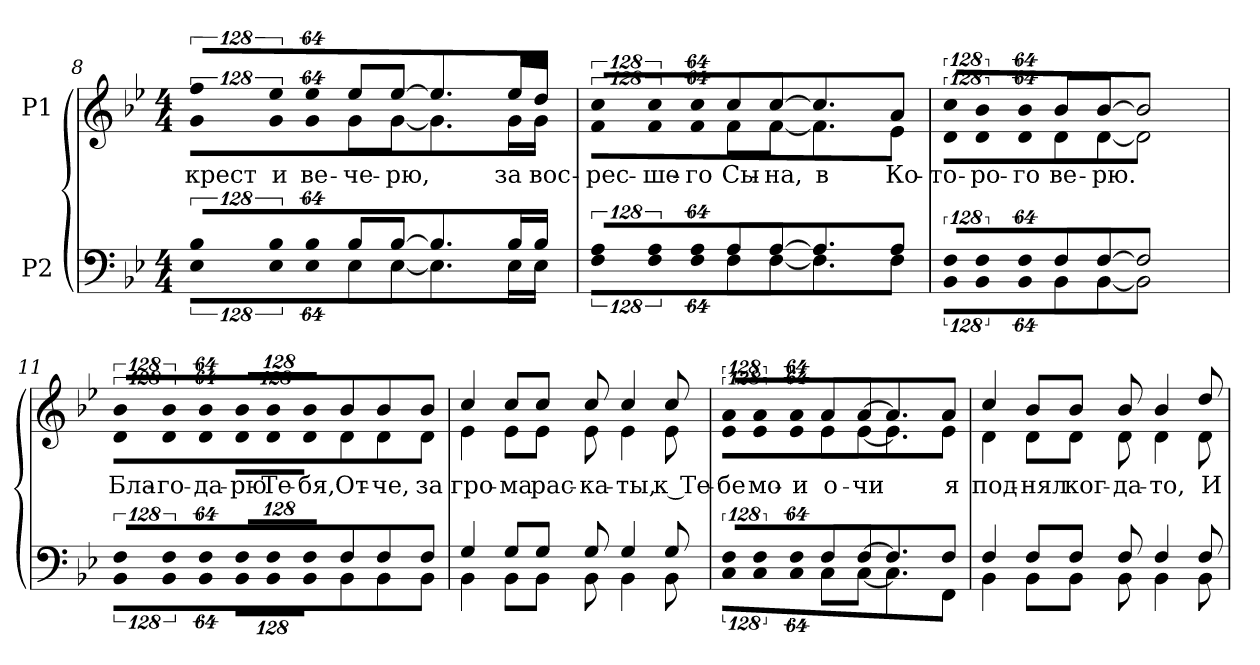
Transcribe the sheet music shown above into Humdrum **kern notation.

**kern	**kern	**text
*part2	*part1	*part1
*staff2	*staff1	*staff1
*I"P2	*I"P1	*
*clefF4	*clefG2	*
*k[b-e-]	*k[b-e-]	*
*B-:	*B-:	*
*M4/4	*M4/4	*
=8	=8	=8
*^	*^	*
!LO:N:vis=8	!LO:N:vis=8	!LO:N:vis=8	!LO:N:vis=8	!
!	!	!	!	!LO:LY:b:color=#000000
1024%85B-i/L	1024%85E-i\L	1024%85ffi/L	1024%85gi\L	крест
!LO:N:vis=8	!LO:N:vis=8	!LO:N:vis=8	!LO:N:vis=8	!
!	!	!	!	!LO:LY:b:color=#000000
1024%85B-i/	1024%85E-i\	1024%85ee-i/	1024%85gi\	и
!LO:N:vis=8	!LO:N:vis=8	!LO:N:vis=8	!LO:N:vis=8	!
!	!	!	!	!LO:LY:b:color=#000000
512%43B-i/J	512%43E-i\J	512%43ee-i/J	512%43gi\J	ве-
!	!	!	!	!LO:LY:b:color=#000000
8B-i/L	8E-i\L	8ee-i/L	8gi\L	-че-
!	!	!	!	!LO:LY:b:color=#000000
[8B-i/J	[8E-i\J	[8ee-i/J	[8gi\J	-рю,
4.B-i/]	4.E-i\]	4.ee-i/]	4.gi\]	.
!	!	!	!	!LO:LY:b:color=#000000
16B-i/LL	16E-i\LL	16ee-i/LL	16gi\LL	за
!	!	!	!	!LO:LY:b:color=#000000
16B-i/JJ	16E-i\JJ	16ddi/JJ	16gi\JJ	вос-
!!LO:LB:g=z	!!
=9	=9	=9	=9	=9
!LO:N:vis=8	!LO:N:vis=8	!LO:N:vis=8	!LO:N:vis=8	!
!	!	!	!	!LO:LY:b:color=#000000
1024%85Ai/L	1024%85Fi\L	1024%85cci/L	1024%85fi\L	-рес-
!LO:N:vis=8	!LO:N:vis=8	!LO:N:vis=8	!LO:N:vis=8	!
!	!	!	!	!LO:LY:b:color=#000000
1024%85Ai/	1024%85Fi\	1024%85cci/	1024%85fi\	-ше-
!LO:N:vis=8	!LO:N:vis=8	!LO:N:vis=8	!LO:N:vis=8	!
!	!	!	!	!LO:LY:b:color=#000000
512%43Ai/J	512%43Fi\J	512%43cci/J	512%43fi\J	-го
!	!	!	!	!LO:LY:b:color=#000000
8Ai/L	8Fi\L	8cci/L	8fi\L	Сы-
!	!	!	!	!LO:LY:b:color=#000000
[8Ai/J	[8Fi\J	[8cci/J	[8fi\J	-на,
!	!	!	!	!LO:LY:b:color=#000000
4.Ai/]	4.Fi\]	4.cci/]	4.fi\]	в
!	!	!	!	!LO:LY:b:color=#000000
8Ai/	8Fi\	8ai/	8e-i\	Ко-
=10	=10	=10	=10	=10
!LO:N:vis=8	!LO:N:vis=8	!LO:N:vis=8	!LO:N:vis=8	!
!	!	!	!	!LO:LY:b:color=#000000
1024%85Fi/L	1024%85BB-i\L	1024%85cci/L	1024%85di\L	-то-
!LO:N:vis=8	!LO:N:vis=8	!LO:N:vis=8	!LO:N:vis=8	!
!	!	!	!	!LO:LY:b:color=#000000
1024%85Fi/	1024%85BB-i\	1024%85b-i/	1024%85di\	-ро-
!LO:N:vis=8	!LO:N:vis=8	!LO:N:vis=8	!LO:N:vis=8	!
!	!	!	!	!LO:LY:b:color=#000000
512%43Fi/J	512%43BB-i\J	512%43b-i/J	512%43di\J	-го
!	!	!	!	!LO:LY:b:color=#000000
8Fi/L	8BB-i\L	8b-i/L	8di\L	ве-
!	!	!	!	!LO:LY:b:color=#000000
[8Fi/J	[8BB-i\J	[8b-i/J	[8di\J	-рю.
2Fi/]	2BB-i\]	2b-i/]	2di\]	.
=11	=11	=11	=11	=11
!LO:N:vis=8	!LO:N:vis=8	!LO:N:vis=8	!LO:N:vis=8	!
!	!	!	!	!LO:LY:b:color=#000000
1024%85Fi/L	1024%85BB-i\L	1024%85b-i/L	1024%85di\L	Бла-
!LO:N:vis=8	!LO:N:vis=8	!LO:N:vis=8	!LO:N:vis=8	!
!	!	!	!	!LO:LY:b:color=#000000
1024%85Fi/	1024%85BB-i\	1024%85b-i/	1024%85di\	-го-
!LO:N:vis=8	!LO:N:vis=8	!LO:N:vis=8	!LO:N:vis=8	!
!	!	!	!	!LO:LY:b:color=#000000
512%43Fi/J	512%43BB-i\J	512%43b-i/J	512%43di\J	-да-
!LO:N:vis=8	!LO:N:vis=8	!LO:N:vis=8	!LO:N:vis=8	!
!	!	!	!	!LO:LY:b:color=#000000
1024%85Fi/L	1024%85BB-i\L	1024%85b-i/L	1024%85di\L	-рю
!LO:N:vis=8	!LO:N:vis=8	!LO:N:vis=8	!LO:N:vis=8	!
!	!	!	!	!LO:LY:b:color=#000000
1024%85Fi/	1024%85BB-i\	1024%85b-i/	1024%85di\	Те-
!LO:N:vis=8	!LO:N:vis=8	!LO:N:vis=8	!LO:N:vis=8	!
!	!	!	!	!LO:LY:b:color=#000000
512%43Fi/J	512%43BB-i\J	512%43b-i/J	512%43di\J	-бя,
!	!	!	!	!LO:LY:b:color=#000000
8Fi/	8BB-i\	8b-i/	8di\	От-
!	!	!	!	!LO:LY:b:color=#000000
4Fi/	4BB-i\	4b-i/	4di\	-че,
!	!	!	!	!LO:LY:b:color=#000000
8Fi/	8BB-i\	8b-i/	8di\	за
!!LO:PB:g=z	!!
=12	=12	=12	=12	=12
!	!	!	!	!LO:LY:b:color=#000000
4Gi/	4BB-i\	4cci/	4e-i\	гро-
!	!	!	!	!LO:LY:b:color=#000000
8Gi/L	8BB-i\L	8cci/L	8e-i\L	-ма
!	!	!	!	!LO:LY:b:color=#000000
8Gi/J	8BB-i\J	8cci/J	8e-i\J	рас-
!	!	!	!	!LO:LY:b:color=#000000
8Gi/	8BB-i\	8cci/	8e-i\	-ка-
!	!	!	!	!LO:LY:b:color=#000000
4Gi/	4BB-i\	4cci/	4e-i\	-ты,
!	!	!	!	!LO:LY:b:color=#000000
8Gi/	8BB-i\	8cci/	8e-i\	к Те-
=13	=13	=13	=13	=13
!LO:N:vis=8	!LO:N:vis=8	!LO:N:vis=8	!LO:N:vis=8	!
!	!	!	!	!LO:LY:b:color=#000000
1024%85Fi/L	1024%85Ci\L	1024%85ai/L	1024%85e-i\L	-бе
!LO:N:vis=8	!LO:N:vis=8	!LO:N:vis=8	!LO:N:vis=8	!
!	!	!	!	!LO:LY:b:color=#000000
1024%85Fi/	1024%85Ci\	1024%85ai/	1024%85e-i\	мо-
!LO:N:vis=8	!LO:N:vis=8	!LO:N:vis=8	!LO:N:vis=8	!
!	!	!	!	!LO:LY:b:color=#000000
512%43Fi/J	512%43Ci\J	512%43ai/J	512%43e-i\J	-и
!	!	!	!	!LO:LY:b:color=#000000
8Fi/L	8Ci\L	8ai/L	8e-i\L	о-
!	!	!	!	!LO:LY:b:color=#000000
[8Fi/J	[8Ci\J	[8ai/J	[8e-i\J	-чи
4.Fi/]	4.Ci\]	4.ai/]	4.e-i\]	.
!	!	!	!	!LO:LY:b:color=#000000
8Fi/	8FFi\	8ai/	8e-i\	я
=14	=14	=14	=14	=14
!	!	!	!	!LO:LY:b:color=#000000
4Fi/	4BB-i\	4cci/	4di\	под-
!	!	!	!	!LO:LY:b:color=#000000
8Fi/L	8BB-i\L	8b-i/L	8di\L	-нял
!	!	!	!	!LO:LY:b:color=#000000
8Fi/J	8BB-i\J	8b-i/J	8di\J	ког-
!	!	!	!	!LO:LY:b:color=#000000
8Fi/	8BB-i\	8b-i/	8di\	-да-
!	!	!	!	!LO:LY:b:color=#000000
4Fi/	4BB-i\	4b-i/	4di\	-то,
!	!	!	!	!LO:LY:b:color=#000000
8Fi/	8BB-i\	8ddi/	8di\	И
*v	*v	*	*	*
*	*v	*v	*
=	=	=
*-	*-	*-
